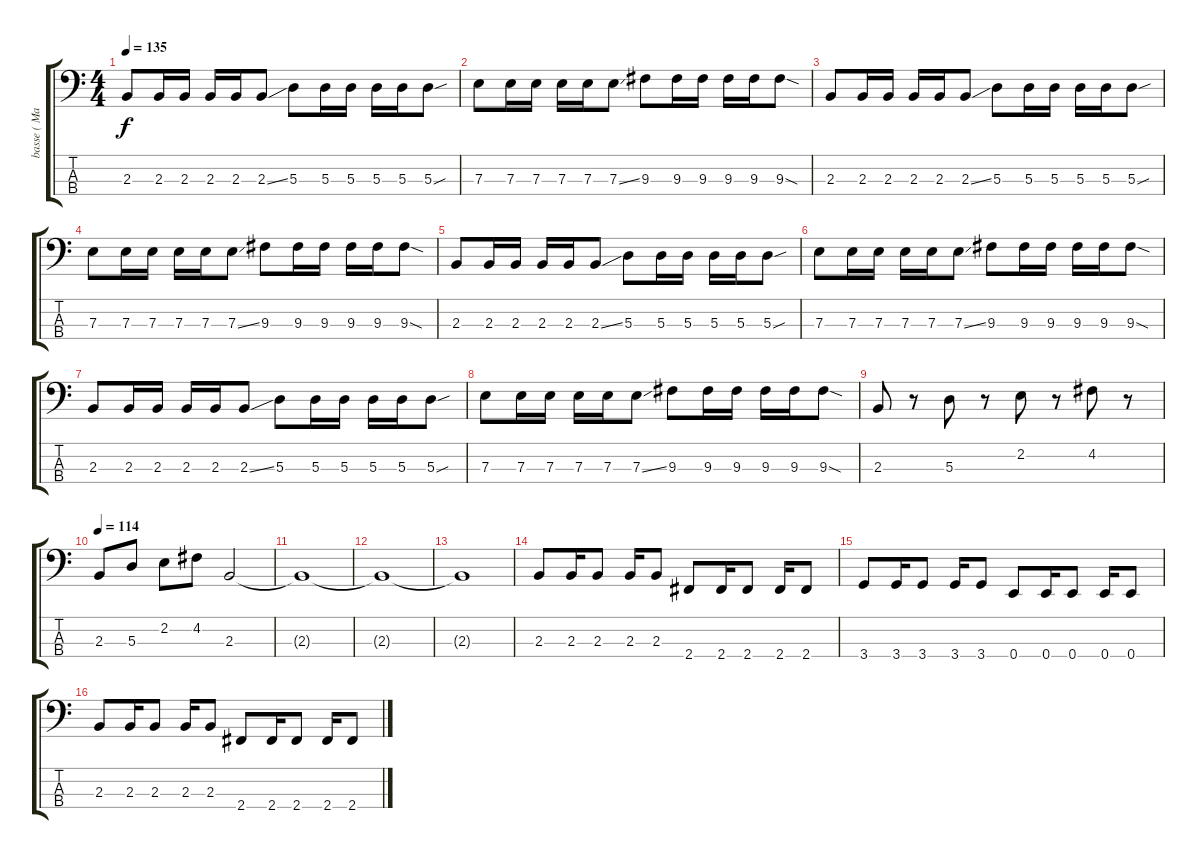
\track ("basse ( Maxime )" "basse ( Ma") {instrument electricbasspick}
\staff {score tabs}
\tuning (G2 D2 A1 E1) {hide}
\ts (4 4)
\tempo 135
\clef f4
\ks c
2.3.8{dy f} 2.3.16 2.3.16 2.3.16 2.3.16 2.3{ss}.8 5.3.8 5.3.16 5.3.16 5.3.16 5.3.16 5.3{sou}.8 |
7.3.8 7.3.16 7.3.16 7.3.16 7.3.16 7.3{ss}.8 9.3.8 9.3.16 9.3.16 9.3.16 9.3.16 9.3{sod}.8 |
2.3.8 2.3.16 2.3.16 2.3.16 2.3.16 2.3{ss}.8 5.3.8 5.3.16 5.3.16 5.3.16 5.3.16 5.3{sou}.8 |
7.3.8 7.3.16 7.3.16 7.3.16 7.3.16 7.3{ss}.8 9.3.8 9.3.16 9.3.16 9.3.16 9.3.16 9.3{sod}.8 |
2.3.8 2.3.16 2.3.16 2.3.16 2.3.16 2.3{ss}.8 5.3.8 5.3.16 5.3.16 5.3.16 5.3.16 5.3{sou}.8 |
7.3.8 7.3.16 7.3.16 7.3.16 7.3.16 7.3{ss}.8 9.3.8 9.3.16 9.3.16 9.3.16 9.3.16 9.3{sod}.8 |
2.3.8 2.3.16 2.3.16 2.3.16 2.3.16 2.3{ss}.8 5.3.8 5.3.16 5.3.16 5.3.16 5.3.16 5.3{sou}.8 |
7.3.8 7.3.16 7.3.16 7.3.16 7.3.16 7.3{ss}.8 9.3.8 9.3.16 9.3.16 9.3.16 9.3.16 9.3{sod}.8 |
2.3.8 r.8 5.3.8 r.8 2.2.8 r.8 4.2.8 r.8 |
\tempo 114
2.3.8 5.3.8 2.2.8 4.2.8 2.3.2 |
2.3{t}.1 |
2.3{t}.1 |
2.3{t}.1 |
2.3.8 2.3.16 2.3.8 2.3.16 2.3.8 2.4.8 2.4.16 2.4.8 2.4.16 2.4.8 |
3.4.8 3.4.16 3.4.8 3.4.16 3.4.8 0.4.8 0.4.16 0.4.8 0.4.16 0.4.8 |
2.3.8 2.3.16 2.3.8 2.3.16 2.3.8 2.4.8 2.4.16 2.4.8 2.4.16 2.4.8
